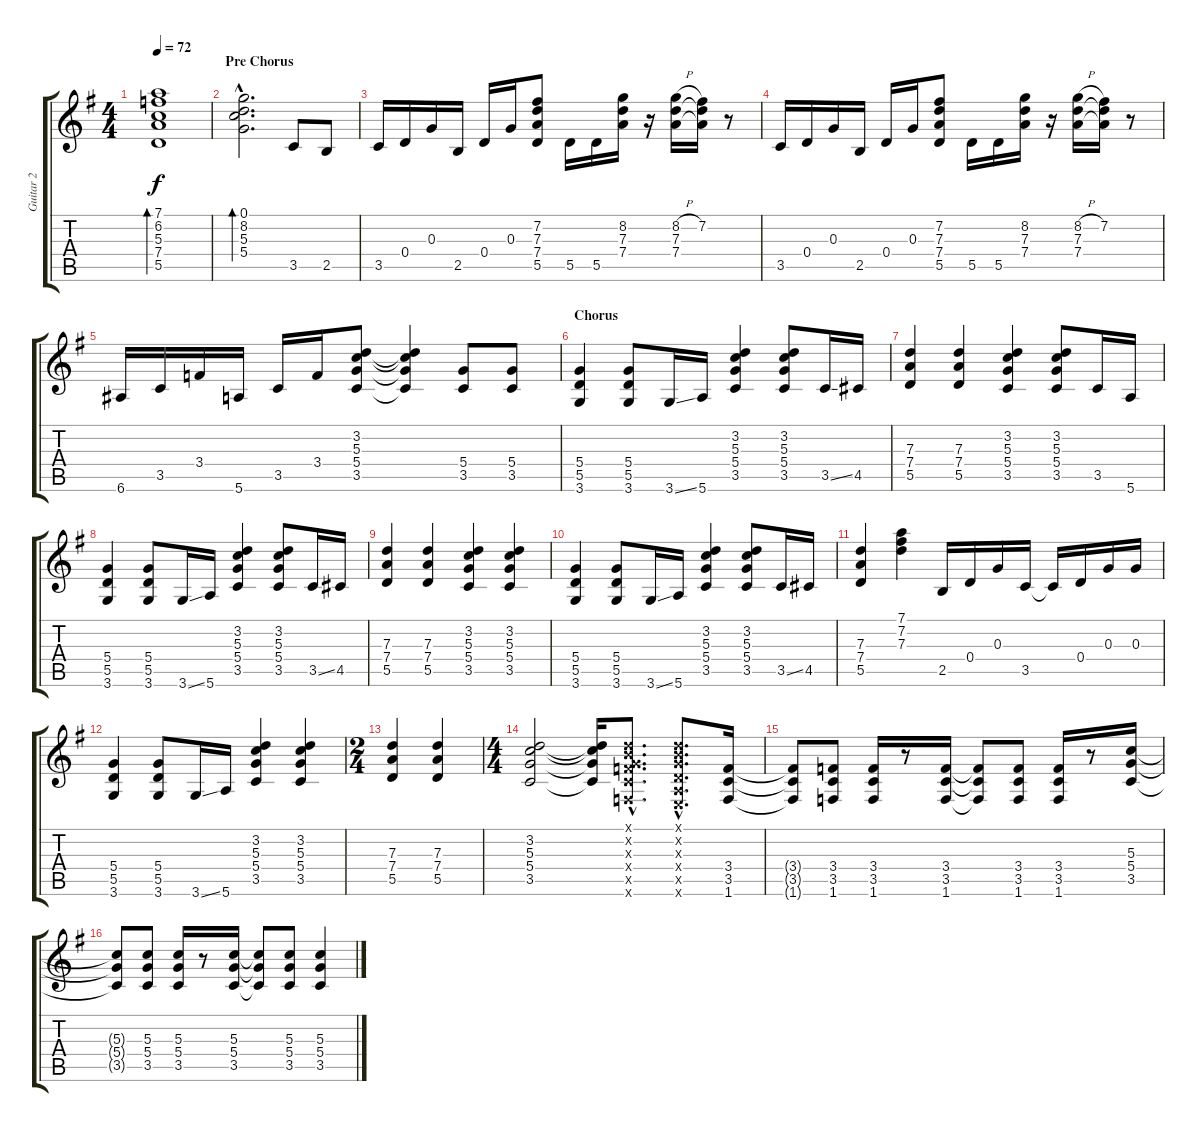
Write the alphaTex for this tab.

\track ("Guitar 2" "Guitar 2") {instrument overdrivenguitar}
\staff {score tabs}
\tuning (D4 B3 G3 D3 A2 E2) {hide}
\ts (4 4)
\tempo 72
\clef g2
\ks g
(7.1 6.2 5.3 7.4 5.5).1{bd 240 dy f} |
\section ("" "Pre Chorus")
(0.1{hac} 8.2{hac} 5.3{hac} 5.4{hac}).2{d bd 240} 3.5.8{volume 16 instrument overdrivenguitar} 2.5.8 |
3.5.16 0.4.16 0.3.16 2.5.16 0.4.16 0.3.16 (7.2 7.3 7.4 5.5).8 5.5.16 5.5.16 (8.2 7.3 7.4).16 r.16 (8.2{h} 7.3 7.4).16 (7.2 7.3{t} 7.4{t}).16 r.8 |
3.5.16 0.4.16 0.3.16 2.5.16 0.4.16 0.3.16 (7.2 7.3 7.4 5.5).8 5.5.16 5.5.16 (8.2 7.3 7.4).16 r.16 (8.2{h} 7.3 7.4).16 (7.2 7.3{t} 7.4{t}).16 r.8 |
6.6.16 3.5.16 3.4.16 5.6.16 3.5.16 3.4.16 (3.2 5.3 5.4 3.5).8 (3.2{t} 5.3{t} 5.4{t} 3.5{t}).4 (5.4 3.5).8 (5.4 3.5).8 |
\section ("" "Chorus")
(5.4 5.5 3.6).4 (5.4 5.5 3.6).8 3.6{ss}.16 5.6.16 (3.2 5.3 5.4 3.5).4 (3.2 5.3 5.4 3.5).8 3.5{ss}.16 4.5.16 |
(7.3 7.4 5.5).4 (7.3 7.4 5.5).4 (3.2 5.3 5.4 3.5).4 (3.2 5.3 5.4 3.5).8 3.5.16 5.6.16 |
(5.4 5.5 3.6).4 (5.4 5.5 3.6).8 3.6{ss}.16 5.6.16 (3.2 5.3 5.4 3.5).4 (3.2 5.3 5.4 3.5).8 3.5{ss}.16 4.5.16 |
(7.3 7.4 5.5).4 (7.3 7.4 5.5).4 (3.2 5.3 5.4 3.5).4 (3.2 5.3 5.4 3.5).4 |
(5.4 5.5 3.6).4 (5.4 5.5 3.6).8 3.6{ss}.16 5.6.16 (3.2 5.3 5.4 3.5).4 (3.2 5.3 5.4 3.5).8 3.5{ss}.16 4.5.16 |
(7.3 7.4 5.5).4 (7.1 7.2 7.3).4 2.5.16 0.4.16 0.3.16 3.5.16 3.5{t}.16 0.4.16 0.3.16 0.3.16 |
(5.4 5.5 3.6).4 (5.4 5.5 3.6).8 3.6{ss}.16 5.6.16 (3.2 5.3 5.4 3.5).4 (3.2 5.3 5.4 3.5).4 |
\ts (2 4)
(7.3 7.4 5.5).4 (7.3 7.4 5.5).4 |
\ts (4 4)
(3.2 5.3 5.4 3.5).2 (3.2{t} 5.3{t} 5.4{t} 3.5{t}).16 (0.1{hac x} 0.2{hac x} 0.3{hac x} 3.4{hac x} 3.5{hac x} 1.6{hac x}).8{d} (0.1{hac x} 0.2{hac x} 0.3{hac x} 0.4{hac x} 0.5{hac x} 0.6{hac x}).8{d} (3.4 3.5 1.6).16 |
(3.4{t} 3.5{t} 1.6{t}).8 (3.4 3.5 1.6).8 (3.4 3.5 1.6).16 r.8 (3.4 3.5 1.6).16 (3.4{t} 3.5{t} 1.6{t}).8 (3.4 3.5 1.6).8 (3.4 3.5 1.6).16 r.8 (5.3 5.4 3.5).16 |
(5.3{t} 5.4{t} 3.5{t}).8 (5.3 5.4 3.5).8 (5.3 5.4 3.5).16 r.8 (5.3 5.4 3.5).16 (5.3{t} 5.4{t} 3.5{t}).8 (5.3 5.4 3.5).8 (5.3 5.4 3.5).4
